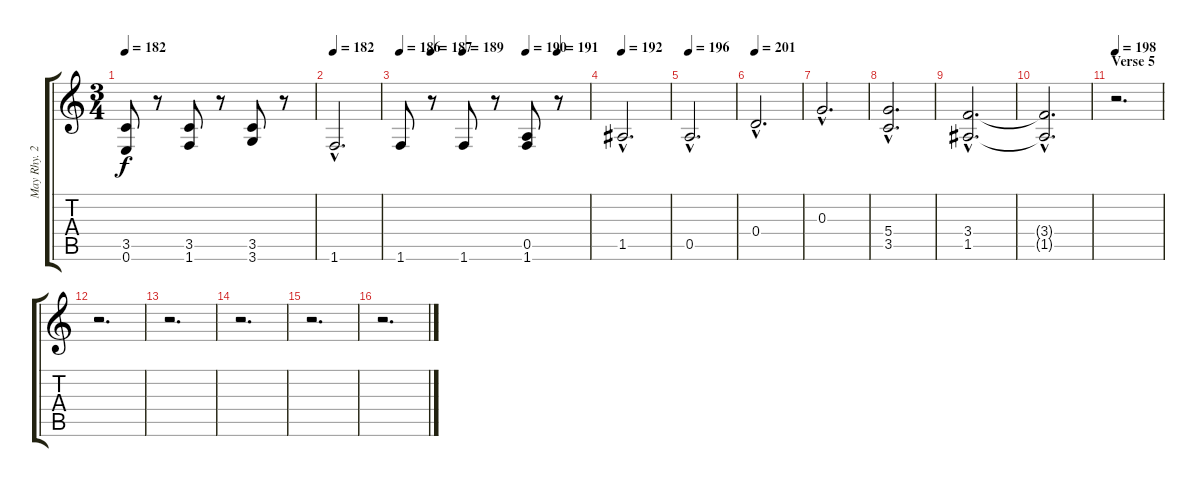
\track ("May Rhy. 2" "May Rhy. 2") {instrument distortionguitar}
\staff {score tabs}
\tuning (E4 B3 G3 D3 A2 E2) {hide}
\ts (3 4)
\tempo 182
\clef g2
\ks c
(3.5 0.6).8{dy f} r.8 (3.5 1.6).8 r.8 (3.5 3.6).8 r.8 |
\tempo 182
1.6{hac}.2{d} |
\tempo 186
\tempo (187 0.16666666666666666)
\tempo (189 0.3333333333333333)
\tempo (190 0.6666666666666666)
\tempo (191 0.8333333333333334)
1.6.8 r.8 1.6.8 r.8 (0.5 1.6).8 r.8 |
\tempo 192
1.5{hac}.2{d} |
\tempo 196
0.5{hac}.2{d} |
\tempo 201
0.4{hac}.2{d} |
0.3{hac}.2{d} |
(5.4{hac} 3.5{hac}).2{d} |
(3.4{hac} 1.5{hac}).2{d} |
(3.4{hac t} 1.5{hac t}).2{d} |
\section ("" "Verse 5")
\tempo 198
r.2{d} |
r.2{d} |
r.2{d} |
r.2{d} |
r.2{d} |
r.2{d}
